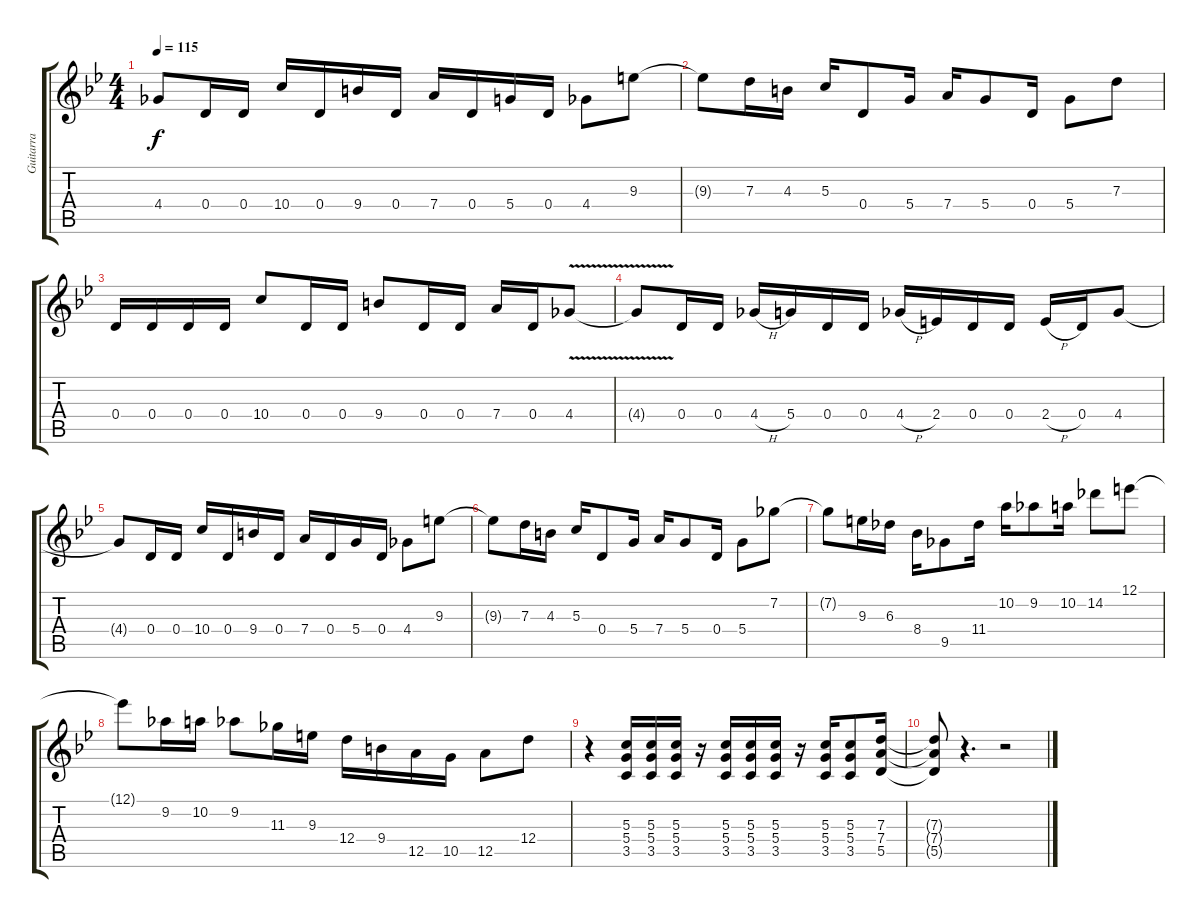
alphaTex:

\track ("Guitarra" "Guitarra") {instrument overdrivenguitar}
\staff {score tabs}
\tuning (E4 B3 G3 D3 A2 E2) {hide}
\ts (4 4)
\tempo 115
\clef g2
\ks bb
4.4{t}.8{dy f} 0.4.16 0.4.16 10.4.16 0.4.16 9.4.16 0.4.16 7.4.16 0.4.16 5.4.16 0.4.16 4.4.8 9.3.8 |
9.3{t}.8 7.3.16 4.3.16 5.3.16 0.4.8 5.4.16 7.4.16 5.4.8 0.4.16 5.4.8 7.3.8 |
0.4.16 0.4.16 0.4.16 0.4.16 10.4.8 0.4.16 0.4.16 9.4.8 0.4.16 0.4.16 7.4.16 0.4.16 4.4{v}.8 |
4.4{t}.8 0.4.16 0.4.16 4.4{h}.16 5.4.16 0.4.16 0.4.16 4.4{h}.16 2.4.16 0.4.16 0.4.16 2.4{h}.16 0.4.16 4.4.8 |
4.4{t}.8 0.4.16 0.4.16 10.4.16 0.4.16 9.4.16 0.4.16 7.4.16 0.4.16 5.4.16 0.4.16 4.4.8 9.3.8 |
9.3{t}.8 7.3.16 4.3.16 5.3.16 0.4.8 5.4.16 7.4.16 5.4.8 0.4.16 5.4.8 7.2.8 |
7.2{t}.8 9.3.16 6.3.16 8.4.16 9.5.8 11.4.16 10.2.16 9.2.8 10.2.16 14.2.8 12.1.8 |
12.1{t}.8 9.2.16 10.2.16 9.2.8 11.3.16 9.3.16 12.4.16 9.4.16 12.5.16 10.5.16 12.5.8 12.4.8 |
r.4 (5.3 5.4 3.5).16 (5.3 5.4 3.5).16 (5.3 5.4 3.5).16 r.16 (5.3 5.4 3.5).16 (5.3 5.4 3.5).16 (5.3 5.4 3.5).16 r.16 (5.3 5.4 3.5).16 (5.3 5.4 3.5).8 (7.3 7.4 5.5).16 |
(7.3{t} 7.4{t} 5.5{t}).8 r.4{d} r.2
